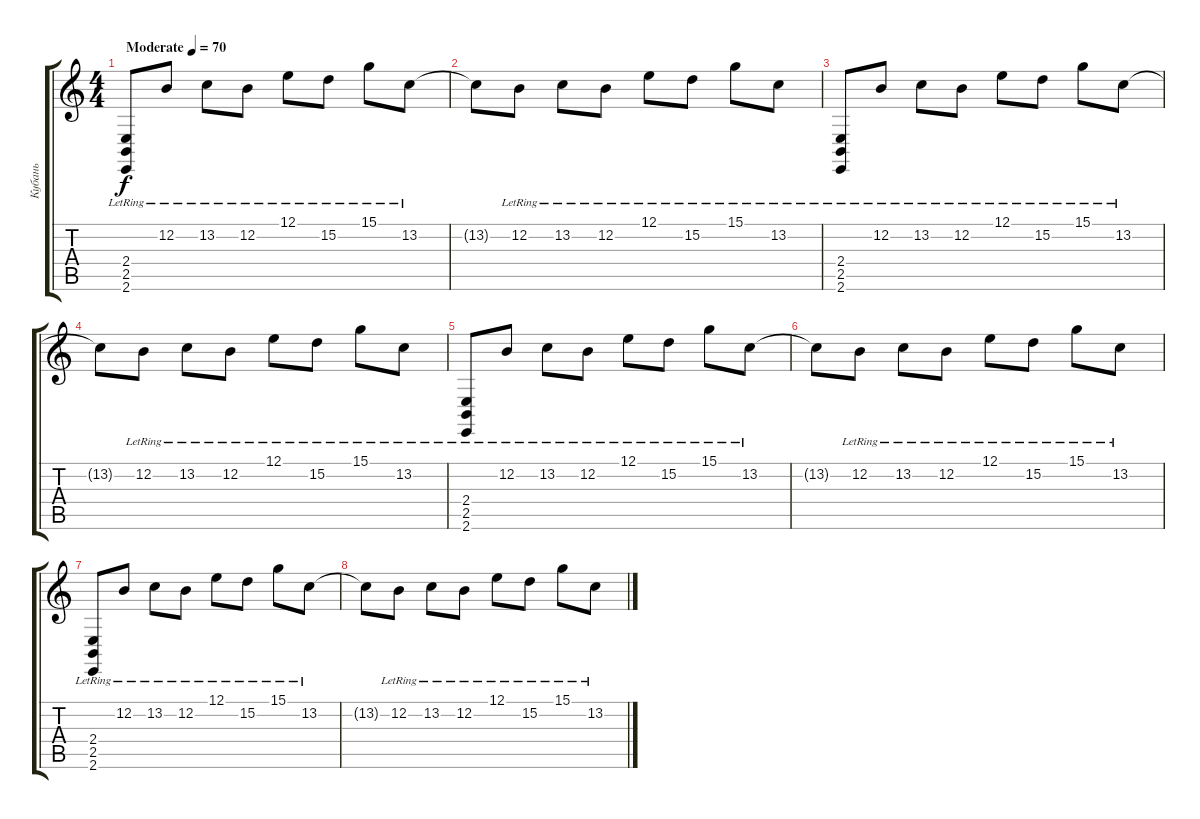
\track ("Кубань" "Кубань") {instrument electricgrandpiano}
\staff {score tabs}
\tuning (E4 B3 G3 D3 A2 D2) {hide}
\ts (4 4)
\tempo (70 "Moderate")
\clef g2
\ks c
(2.4{lr} 2.5{lr} 2.6{lr}).8{dy f instrument electricgrandpiano} 12.2{lr}.8 13.2{lr}.8 12.2{lr}.8 12.1{lr}.8 15.2{lr}.8 15.1{lr}.8 13.2{lr}.8 |
13.2{t}.8 12.2{lr}.8 13.2{lr}.8 12.2{lr}.8 12.1{lr}.8 15.2{lr}.8 15.1{lr}.8 13.2{lr}.8 |
(2.4{lr} 2.5{lr} 2.6{lr}).8 12.2{lr}.8 13.2{lr}.8 12.2{lr}.8 12.1{lr}.8 15.2{lr}.8 15.1{lr}.8 13.2{lr}.8 |
13.2{t}.8 12.2{lr}.8 13.2{lr}.8 12.2{lr}.8 12.1{lr}.8 15.2{lr}.8 15.1{lr}.8 13.2{lr}.8 |
(2.4{lr} 2.5{lr} 2.6{lr}).8 12.2{lr}.8 13.2{lr}.8 12.2{lr}.8 12.1{lr}.8 15.2{lr}.8 15.1{lr}.8 13.2{lr}.8 |
13.2{t}.8 12.2{lr}.8 13.2{lr}.8 12.2{lr}.8 12.1{lr}.8 15.2{lr}.8 15.1{lr}.8 13.2{lr}.8 |
(2.4{lr} 2.5{lr} 2.6{lr}).8 12.2{lr}.8 13.2{lr}.8 12.2{lr}.8 12.1{lr}.8 15.2{lr}.8 15.1{lr}.8 13.2{lr}.8 |
13.2{t}.8 12.2{lr}.8 13.2{lr}.8 12.2{lr}.8 12.1{lr}.8 15.2{lr}.8 15.1{lr}.8 13.2{lr}.8
